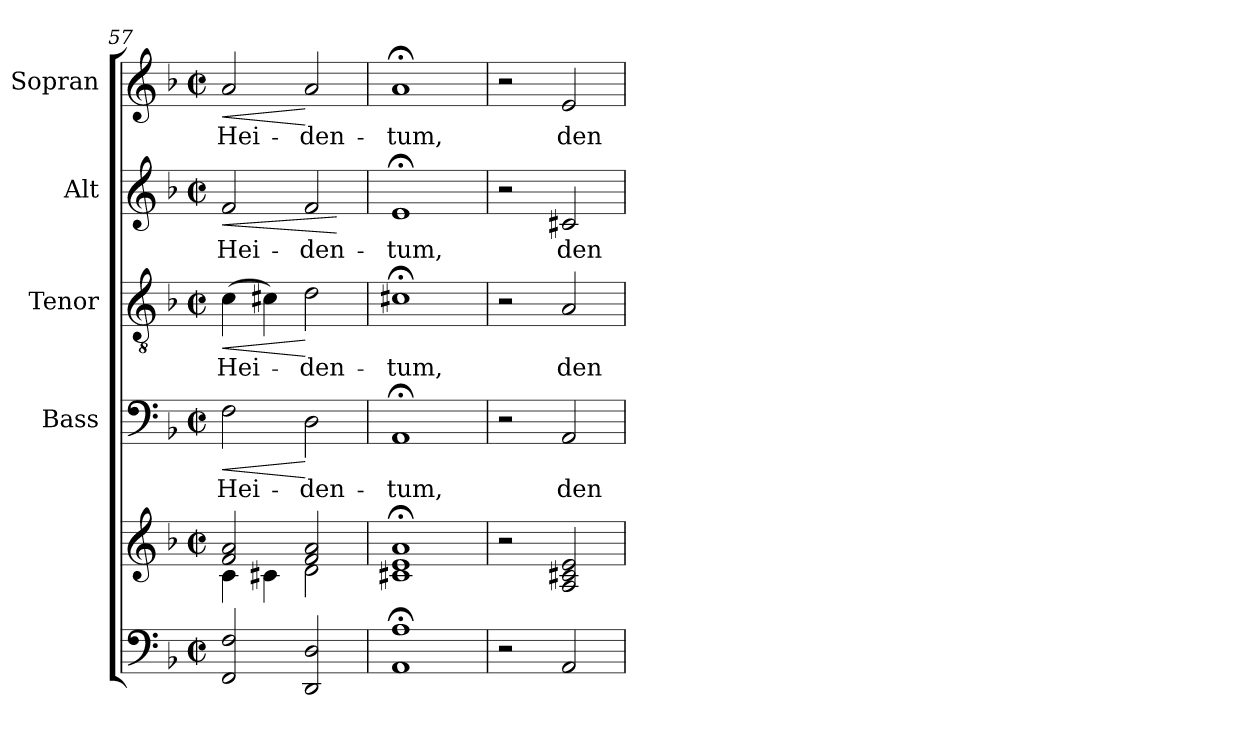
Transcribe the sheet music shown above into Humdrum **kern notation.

**kern	**kern	**kern	**text	**dynam	**kern	**text	**dynam	**kern	**text	**dynam	**kern	**text	**dynam
*part5	*part5	*part4	*part4	*part4	*part3	*part3	*part3	*part2	*part2	*part2	*part1	*part1	*part1
*staff6	*staff5	*staff4	*staff4	*staff4	*staff3	*staff3	*staff3	*staff2	*staff2	*staff2	*staff1	*staff1	*staff1
*	*	*I"Bass	*	*	*I"Tenor	*	*	*I"Alt	*	*	*I"Sopran	*	*
*	*	*I'B.	*	*	*I'T.	*	*	*I'A.	*	*	*I'S.	*	*
*clefF4	*clefG2	*clefF4	*	*	*clefGv2	*	*	*clefG2	*	*	*clefG2	*	*
*k[b-]	*k[b-]	*k[b-]	*	*	*k[b-]	*	*	*k[b-]	*	*	*k[b-]	*	*
*F:	*F:	*F:	*	*	*F:	*	*	*F:	*	*	*F:	*	*
*M2/2	*M2/2	*M2/2	*	*	*M2/2	*	*	*M2/2	*	*	*M2/2	*	*
*met(c|)	*met(c|)	*met(c|)	*	*	*met(c|)	*	*	*met(c|)	*	*	*met(c|)	*	*
=57	=57	=57	=57	=57	=57	=57	=57	=57	=57	=57	=57	=57	=57
*	*^	*	*	*	*	*	*	*	*	*	*	*	*
!	!	!	!	!LO:LY:b	!LO:HP:b	!	!LO:LY:b	!LO:HP:b	!	!LO:LY:b	!LO:HP:b	!	!LO:LY:b	!LO:HP:b
2FF/ 2F/	2f/ 2a/	4c\	2F\	Hei-	<	(>4c\	Hei-	<	2f/	Hei-	<	2a/	Hei-	<
.	.	4c#X\	.	.	.	4c#X\)	.	.	.	.	.	.	.	.
!	!	!	!	!LO:LY:b	!	!	!LO:LY:b	!	!	!LO:LY:b	!	!	!LO:LY:b	!
2DD/ 2D/	2f/ 2a/	2d\	2D\	-den-	[	2d\	-den-	[	2f/	-den-	.	2a/	-den-	[
*	*v	*v	*	*	*	*	*	*	*	*	*	*	*	*
.	.	.	.	.	.	.	.	.	.	[	.	.	.
=58	=58	=58	=58	=58	=58	=58	=58	=58	=58	=58	=58	=58	=58
!	!	!	!LO:LY:b	!	!	!LO:LY:b	!	!	!LO:LY:b	!	!	!LO:LY:b	!
1AA; 1A;	1c#X;< 1e;< 1a;<	1AA;<	-tum,	.	1c#X;<	-tum,	.	1e;<	-tum,	.	1a;<	-tum,	.
=59	=59	=59	=59	=59	=59	=59	=59	=59	=59	=59	=59	=59	=59
2r	2r	2r	.	.	2r	.	.	2r	.	.	2r	.	.
!	!	!	!LO:LY:b	!	!	!LO:LY:b	!	!	!LO:LY:b	!	!	!LO:LY:b	!
2AA/	2A/ 2c#X/ 2e/	2AA/	den	.	2A/	den	.	2c#X/	den	.	2e/	den	.
=	=	=	=	=	=	=	=	=	=	=	=	=	=
*-	*-	*-	*-	*-	*-	*-	*-	*-	*-	*-	*-	*-	*-
